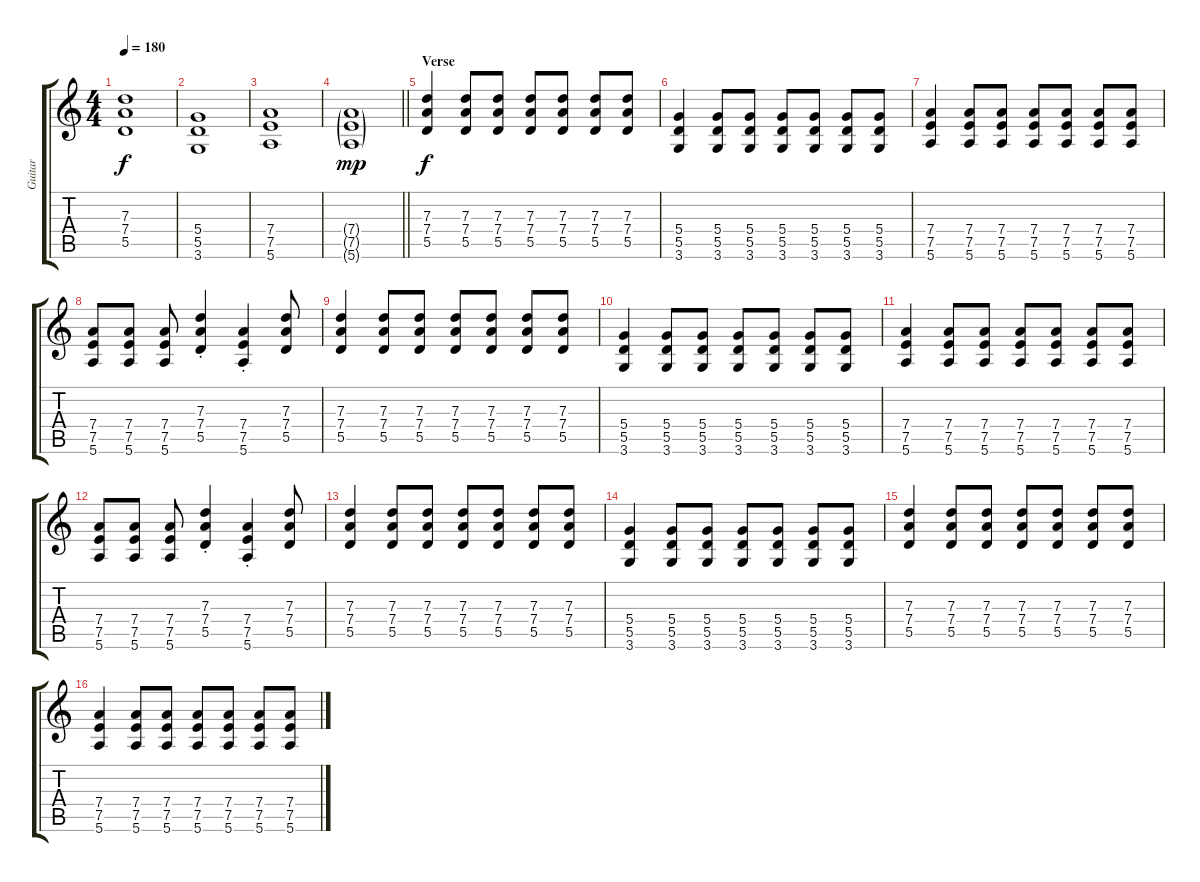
\track ("Guitar" "Guitar") {instrument distortionguitar}
\staff {score tabs}
\tuning (E4 B3 G3 D3 A2 E2) {hide}
\ts (4 4)
\tempo 180
\clef g2
\ks c
(7.3 7.4 5.5).1{dy f} |
(5.4 5.5 3.6).1 |
(7.4 7.5 5.6).1 |
\barLineRight lightlight
(7.4{g} 7.5{g} 5.6{g}).1{dy mp} |
\section ("" "Verse")
(7.3 7.4 5.5).4{dy f} (7.3 7.4 5.5).8 (7.3 7.4 5.5).8 (7.3 7.4 5.5).8 (7.3 7.4 5.5).8 (7.3 7.4 5.5).8 (7.3 7.4 5.5).8 |
(5.4 5.5 3.6).4 (5.4 5.5 3.6).8 (5.4 5.5 3.6).8 (5.4 5.5 3.6).8 (5.4 5.5 3.6).8 (5.4 5.5 3.6).8 (5.4 5.5 3.6).8 |
(7.4 7.5 5.6).4 (7.4 7.5 5.6).8 (7.4 7.5 5.6).8 (7.4 7.5 5.6).8 (7.4 7.5 5.6).8 (7.4 7.5 5.6).8 (7.4 7.5 5.6).8 |
(7.4 7.5 5.6).8 (7.4 7.5 5.6).8 (7.4 7.5 5.6).8 (7.3{st} 7.4{st} 5.5{st}).4 (7.4{st} 7.5{st} 5.6{st}).4 (7.3 7.4 5.5).8 |
(7.3 7.4 5.5).4 (7.3 7.4 5.5).8 (7.3 7.4 5.5).8 (7.3 7.4 5.5).8 (7.3 7.4 5.5).8 (7.3 7.4 5.5).8 (7.3 7.4 5.5).8 |
(5.4 5.5 3.6).4 (5.4 5.5 3.6).8 (5.4 5.5 3.6).8 (5.4 5.5 3.6).8 (5.4 5.5 3.6).8 (5.4 5.5 3.6).8 (5.4 5.5 3.6).8 |
(7.4 7.5 5.6).4 (7.4 7.5 5.6).8 (7.4 7.5 5.6).8 (7.4 7.5 5.6).8 (7.4 7.5 5.6).8 (7.4 7.5 5.6).8 (7.4 7.5 5.6).8 |
(7.4 7.5 5.6).8 (7.4 7.5 5.6).8 (7.4 7.5 5.6).8 (7.3{st} 7.4{st} 5.5{st}).4 (7.4{st} 7.5{st} 5.6{st}).4 (7.3 7.4 5.5).8 |
(7.3 7.4 5.5).4 (7.3 7.4 5.5).8 (7.3 7.4 5.5).8 (7.3 7.4 5.5).8 (7.3 7.4 5.5).8 (7.3 7.4 5.5).8 (7.3 7.4 5.5).8 |
(5.4 5.5 3.6).4 (5.4 5.5 3.6).8 (5.4 5.5 3.6).8 (5.4 5.5 3.6).8 (5.4 5.5 3.6).8 (5.4 5.5 3.6).8 (5.4 5.5 3.6).8 |
(7.3 7.4 5.5).4 (7.3 7.4 5.5).8 (7.3 7.4 5.5).8 (7.3 7.4 5.5).8 (7.3 7.4 5.5).8 (7.3 7.4 5.5).8 (7.3 7.4 5.5).8 |
(7.4 7.5 5.6).4 (7.4 7.5 5.6).8 (7.4 7.5 5.6).8 (7.4 7.5 5.6).8 (7.4 7.5 5.6).8 (7.4 7.5 5.6).8 (7.4 7.5 5.6).8
